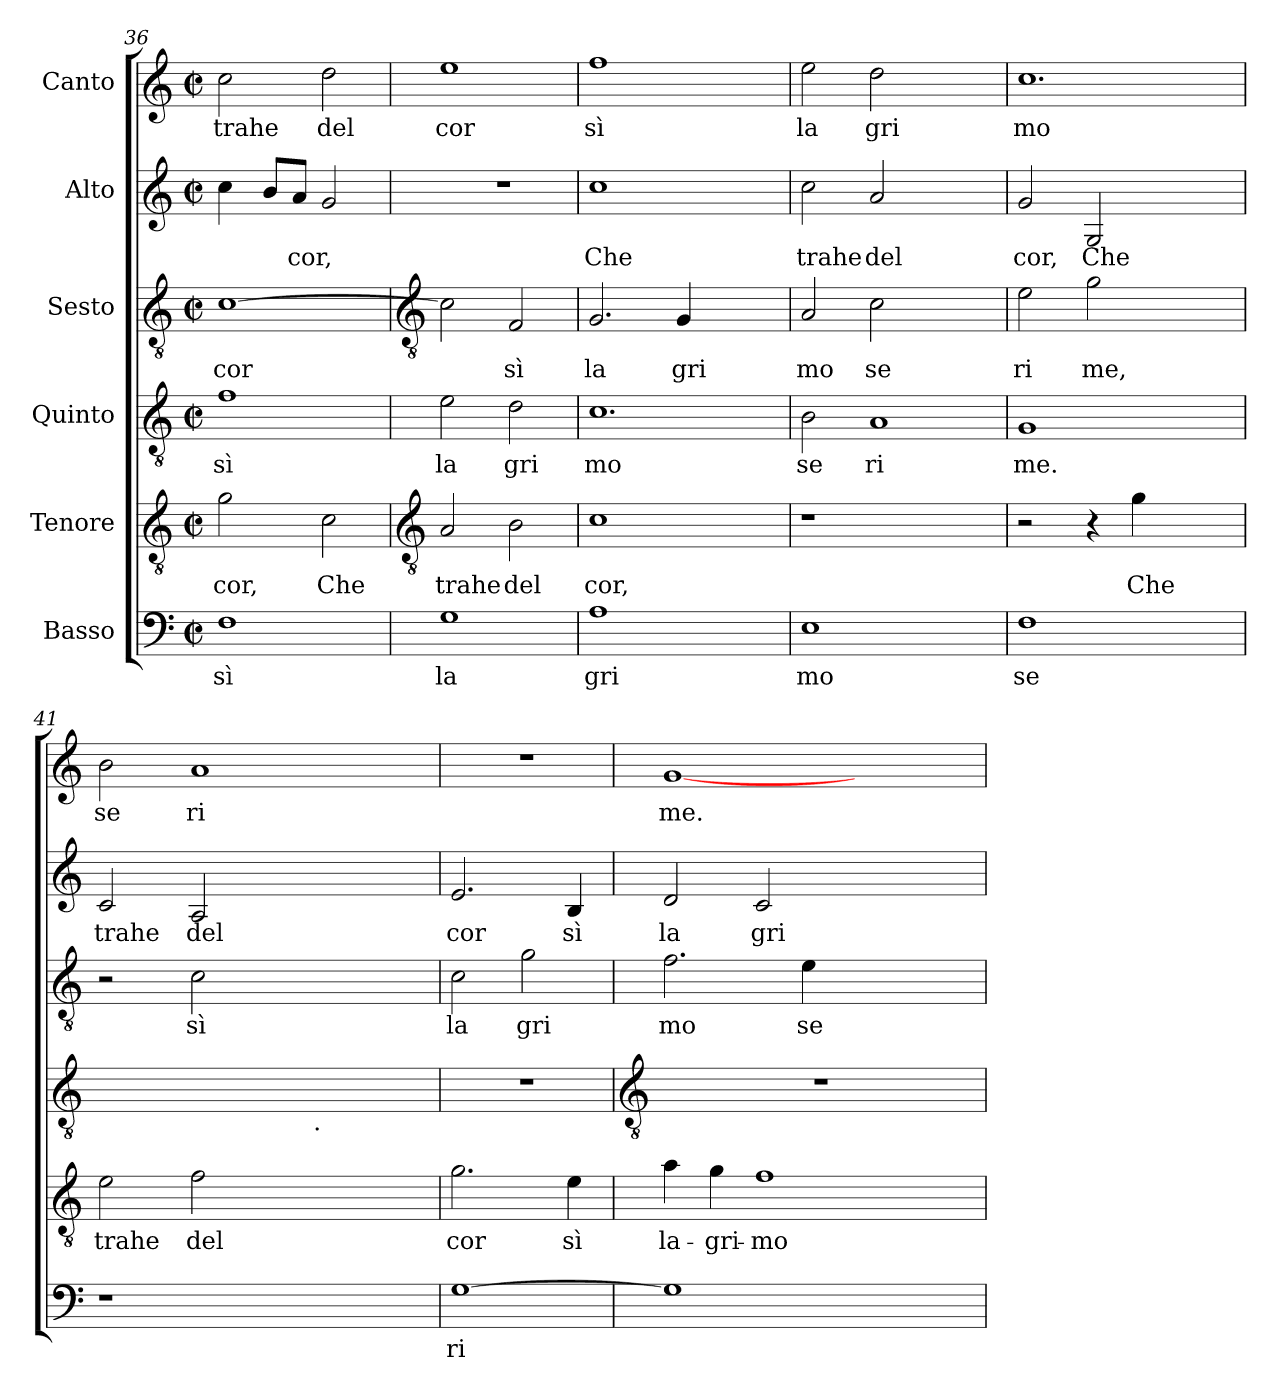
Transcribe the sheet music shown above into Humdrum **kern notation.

**kern	**text	**kern	**text	**kern	**text	**kern	**text	**kern	**text	**kern	**text
*part6	*part6	*part5	*part5	*part4	*part4	*part3	*part3	*part2	*part2	*part1	*part1
*staff6	*staff6	*staff5	*staff5	*staff4	*staff4	*staff3	*staff3	*staff2	*staff2	*staff1	*staff1
*I"Basso	*	*I"Tenore	*	*I"Quinto	*	*I"Sesto	*	*I"Alto	*	*I"Canto	*
!!LO:LB:g=z
*clefF4	*	*clefGv2	*	*clefGv2	*	*clefGv2	*	*clefG2	*	*clefG2	*
*k[]	*	*k[]	*	*k[]	*	*k[]	*	*k[]	*	*k[]	*
*C:	*	*C:	*	*C:	*	*C:	*	*C:	*	*C:	*
*M2/2	*	*M2/2	*	*M2/2	*	*M2/2	*	*M2/2	*	*M2/2	*
*met(c|)	*	*met(c|)	*	*met(c|)	*	*met(c|)	*	*met(c|)	*	*met(c|)	*
=36	=36	=36	=36	=36	=36	=36	=36	=36	=36	=36	=36
!	!LO:LY:b	!	!LO:LY:b	!	!LO:LY:b	!	!LO:LY:b	!	!	!	!LO:LY:b
1F	sì	2g\	cor,	1f	sì	[1c	cor	4cc\	.	2cc\	trahe
.	.	.	.	.	.	.	.	8b/L	.	.	.
!	!	!	!	!	!	!	!	!	!LO:LY:b	!	!
.	.	.	.	.	.	.	.	8a/J	cor,	.	.
!	!	!	!LO:LY:b	!	!	!	!	!	!	!	!LO:LY:b
.	.	2c\	Che	.	.	.	.	2g/	.	2dd\	del
!!LO:LB:g=z
=37	=37	=37	=37	=37	=37	=37	=37	=37	=37	=37	=37
*	*	*clefGv2	*	*	*	*clefGv2	*	*	*	*	*
!	!LO:LY:b	!	!LO:LY:b	!	!LO:LY:b	!	!	!	!	!	!LO:LY:b
1G	la	2A/	trahe	2e\	la	2c\]	.	1r	.	1ee	cor
!	!	!	!LO:LY:b	!	!LO:LY:b	!	!LO:LY:b	!	!	!	!
.	.	2B\	del	2d\	gri	2F/	sì	.	.	.	.
=38	=38	=38	=38	=38	=38	=38	=38	=38	=38	=38	=38
!	!LO:LY:b	!	!LO:LY:b	!	!LO:LY:b	!	!LO:LY:b	!	!LO:LY:b	!	!LO:LY:b
1A	gri	1c	cor,	1.c	mo	2.G/	la	1cc	Che	1ff	sì
!	!	!	!	!	!	!	!LO:LY:b	!	!	!	!
.	.	.	.	.	.	4G/	gri	.	.	.	.
2ryy	.	2ryy	.	.	.	2ryy	.	2ryy	.	2ryy	.
=39A	=39A	=39A	=39A	=39A	=39A	=39A	=39A	=39A	=39A	=39A	=39A
!	!LO:LY:b	!	!	!	!LO:LY:b	!	!LO:LY:b	!	!LO:LY:b	!	!LO:LY:b
1E	mo	1r	.	2B\	se	2A/	mo	2cc\	trahe	2ee\	la
!	!	!	!	!	!LO:LY:b	!	!LO:LY:b	!	!LO:LY:b	!	!LO:LY:b
.	.	.	.	1A	ri	2c\	se	2a/	del	2dd\	gri
2ryy	.	2ryy	.	.	.	2ryy	.	2ryy	.	2ryy	.
=40A	=40A	=40A	=40A	=40A	=40A	=40A	=40A	=40A	=40A	=40A	=40A
!	!LO:LY:b	!	!	!	!LO:LY:b	!	!LO:LY:b	!	!LO:LY:b	!	!LO:LY:b
1F	se	2r	.	1G	me.	2e\	ri	2g/	cor,	1.cc	mo
!	!	!	!	!	!	!	!LO:LY:b	!	!LO:LY:b	!	!
.	.	4r	.	.	.	2g\	me,	2G/	Che	.	.
!	!	!	!LO:LY:b	!	!	!	!	!	!	!	!
.	.	4g\	Che	.	.	.	.	.	.	.	.
2ryy	.	2ryy	.	2ryy	.	2ryy	.	2ryy	.	.	.
=41A	=41A	=41A	=41A	=41A	=41A	=41A	=41A	=41A	=41A	=41A	=41A
!	!	!	!LO:LY:b	!	!	!	!	!	!LO:LY:b	!	!LO:LY:b
1r	.	2e\	trahe	4ryy	.	2r	.	2c/	trahe	2b\	se
.	.	.	.	4ryy	.	.	.	.	.	.	.
!	!	!	!LO:LY:b	!	!	!	!LO:LY:b	!	!LO:LY:b	!	!LO:LY:b
.	.	2f\	del	4ryy	.	2c\	sì	2A/	del	1a	ri
.	.	.	.	32ryy	.	.	.	.	.	.	.
.	.	.	.	32ryy	.	.	.	.	.	.	.
.	.	.	.	32ryy	.	.	.	.	.	.	.
.	.	.	.	32ryy	.	.	.	.	.	.	.
.	.	.	.	32ryy	.	.	.	.	.	.	.
.	.	.	.	32ryy	.	.	.	.	.	.	.
!	!	!	!	!LO:TX:b:t=.	!	!	!	!	!	!	!
.	.	.	.	32ryy	.	.	.	.	.	.	.
.	.	.	.	4ryy	.	.	.	.	.	.	.
2ryy	.	2ryy	.	.	.	2ryy	.	2ryy	.	.	.
.	.	.	.	4ryy	.	.	.	.	.	.	.
.	.	.	.	32ryy	.	.	.	.	.	.	.
!!LO:LB:g=z
=42A	=42A	=42A	=42A	=42A	=42A	=42A	=42A	=42A	=42A	=42A	=42A
!	!LO:LY:b	!	!LO:LY:b	!	!	!	!LO:LY:b	!	!LO:LY:b	!	!
[1G	ri	2.g\	cor	1r	.	2c\	la	2.e/	cor	1r	.
!	!	!	!	!	!	!	!LO:LY:b	!	!	!	!
.	.	.	.	.	.	2g\	gri	.	.	.	.
!	!	!	!LO:LY:b	!	!	!	!	!	!LO:LY:b	!	!
.	.	4e\	sì	.	.	.	.	4B/	sì	.	.
!!LO:LB:g=z
=43	=43	=43	=43	=43	=43	=43	=43	=43	=43	=43	=43
*	*	*	*	*clefGv2	*	*	*	*	*	*	*
!	!	!	!LO:LY:b	!	!	!	!LO:LY:b	!	!LO:LY:b	!	!LO:LY:b
1G]	.	4a\	la-	4ryy	.	2.f\	mo	2d/	la	[1g	me.
!	!	!	!LO:LY:b	!	!	!	!	!	!	!	!
.	.	4g\	-gri-	4ryy	.	.	.	.	.	.	.
!	!	!	!LO:LY:b	!	!	!	!	!	!LO:LY:b	!	!
.	.	1f	-mo-	4ryy	.	.	.	2c/	gri	.	.
!	!	!	!	!	!	!	!LO:LY:b	!	!	!	!
.	.	.	.	32ryy	.	4e\	se	.	.	.	.
.	.	.	.	1r	.	.	.	.	.	.	.
2ryy	.	.	.	.	.	2ryy	.	2ryy	.	2ryy	.
4ryy	.	4ryy	.	.	.	4ryy	.	4ryy	.	4ryy	.
32ryy	.	32ryy	.	.	.	32ryy	.	32ryy	.	32ryy	.
=	=	=	=	=	=	=	=	=	=	=	=
*-	*-	*-	*-	*-	*-	*-	*-	*-	*-	*-	*-
